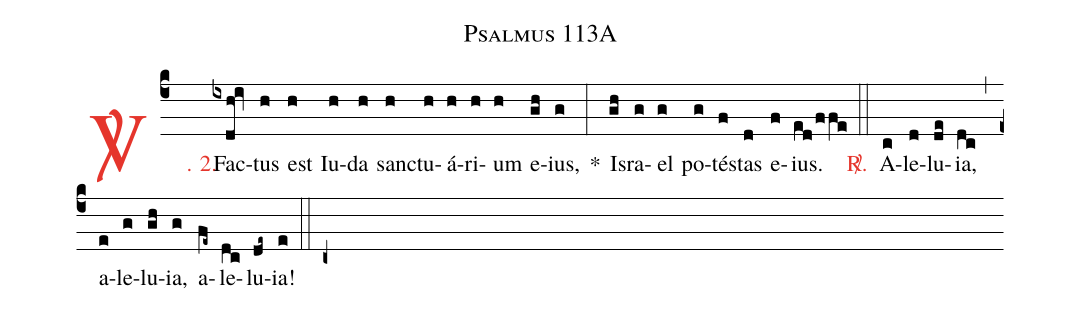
name: Psalmus 113A;
%%
(c4)

<c><sp>V/</sp>. 2.</c>() Fac(ixdh!iv)tus(h) est(h) Iu(h)da(h) san(h)ctu(h)á(h)ri(h)um(h) e(gh)ius,(g) *(:) Is(gh)ra(g)el(g) po(g)tés(f)tas(d) e(f)ius.(ed/ffe)

(::)

<c><sp>R/</sp>.</c>() A(c)le(d)lu(de)ia,(dc) (,) a(e)le(g)lu(gh)ia,(g) a(fe~)le(dc)lu(de~)ia!(e)

(::)

(c+)
